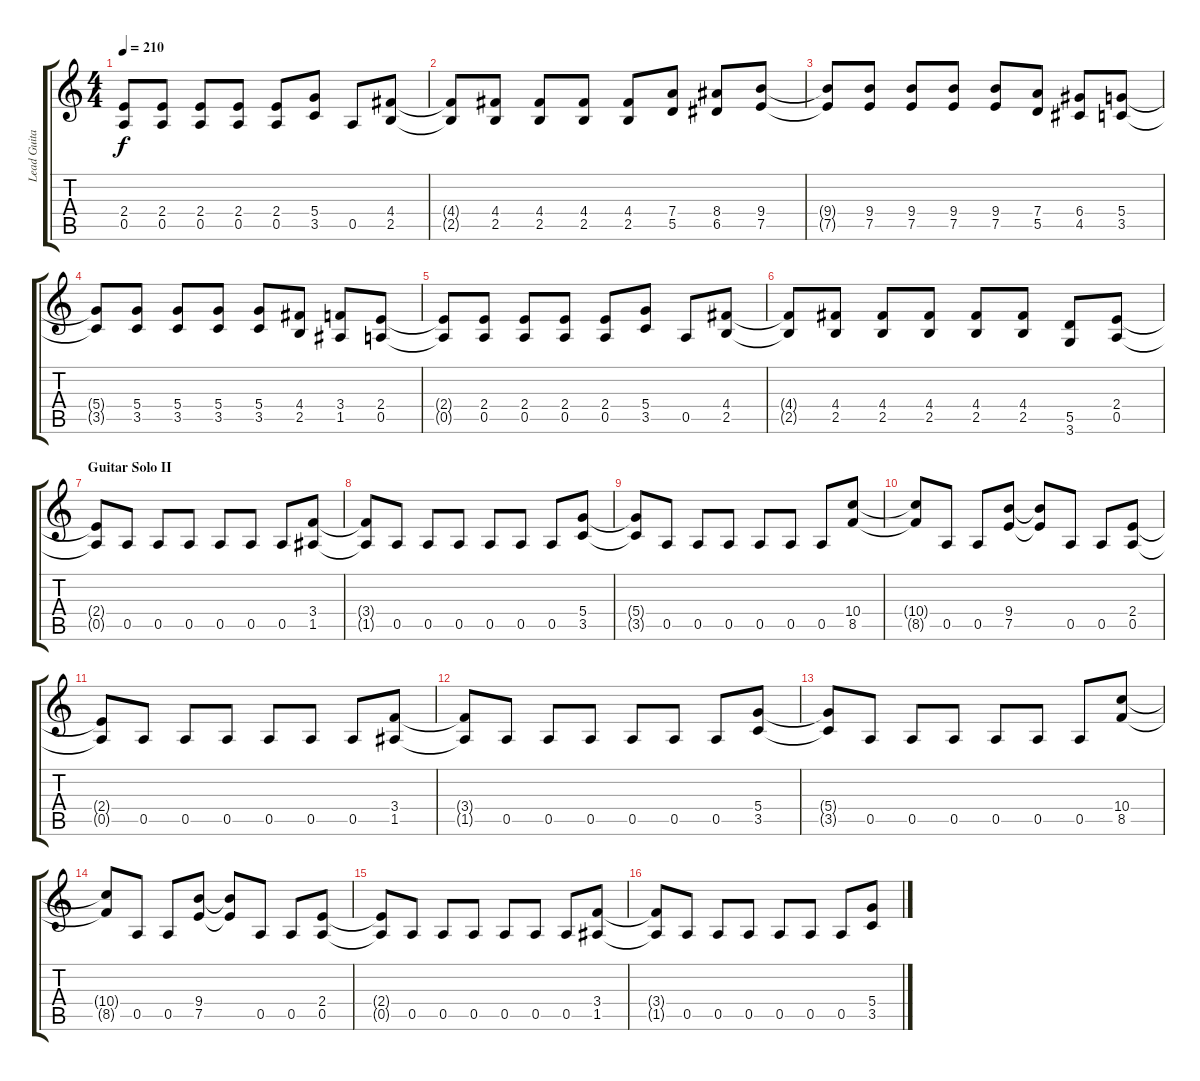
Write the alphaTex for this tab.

\track ("Lead Guitar I (Dave Mustaine)" "Lead Guita") {instrument distortionguitar}
\staff {score tabs}
\tuning (E4 B3 G3 D3 A2 E2) {hide}
\ts (4 4)
\tempo 210
\clef g2
\ks c
(2.4{t} 0.5{t}).8{dy f} (2.4 0.5).8 (2.4 0.5).8 (2.4 0.5).8 (2.4 0.5).8 (5.4 3.5).8 0.5.8 (4.4 2.5).8 |
(4.4{t} 2.5{t}).8 (4.4 2.5).8 (4.4 2.5).8 (4.4 2.5).8 (4.4 2.5).8 (7.4 5.5).8 (8.4 6.5).8 (9.4 7.5).8 |
(9.4{t} 7.5{t}).8 (9.4 7.5).8 (9.4 7.5).8 (9.4 7.5).8 (9.4 7.5).8 (7.4 5.5).8 (6.4 4.5).8 (5.4 3.5).8 |
(5.4{t} 3.5{t}).8 (5.4 3.5).8 (5.4 3.5).8 (5.4 3.5).8 (5.4 3.5).8 (4.4 2.5).8 (3.4 1.5).8 (2.4 0.5).8 |
(2.4{t} 0.5{t}).8 (2.4 0.5).8 (2.4 0.5).8 (2.4 0.5).8 (2.4 0.5).8 (5.4 3.5).8 0.5.8 (4.4 2.5).8 |
(4.4{t} 2.5{t}).8 (4.4 2.5).8 (4.4 2.5).8 (4.4 2.5).8 (4.4 2.5).8 (4.4 2.5).8 (5.5 3.6).8 (2.4 0.5).8 |
\section ("" "Guitar Solo II")
(2.4{t} 0.5{t}).8 0.5.8 0.5.8 0.5.8 0.5.8 0.5.8 0.5.8 (3.4 1.5).8 |
(3.4{t} 1.5{t}).8 0.5.8 0.5.8 0.5.8 0.5.8 0.5.8 0.5.8 (5.4 3.5).8 |
(5.4{t} 3.5{t}).8 0.5.8 0.5.8 0.5.8 0.5.8 0.5.8 0.5.8 (10.4 8.5).8 |
(10.4{t} 8.5{t}).8 0.5.8 0.5.8 (9.4 7.5).8 (9.4{t} 7.5{t}).8 0.5.8 0.5.8 (2.4 0.5).8 |
(2.4{t} 0.5{t}).8 0.5.8 0.5.8 0.5.8 0.5.8 0.5.8 0.5.8 (3.4 1.5).8 |
(3.4{t} 1.5{t}).8 0.5.8 0.5.8 0.5.8 0.5.8 0.5.8 0.5.8 (5.4 3.5).8 |
(5.4{t} 3.5{t}).8 0.5.8 0.5.8 0.5.8 0.5.8 0.5.8 0.5.8 (10.4 8.5).8 |
(10.4{t} 8.5{t}).8 0.5.8 0.5.8 (9.4 7.5).8 (9.4{t} 7.5{t}).8 0.5.8 0.5.8 (2.4 0.5).8 |
(2.4{t} 0.5{t}).8 0.5.8 0.5.8 0.5.8 0.5.8 0.5.8 0.5.8 (3.4 1.5).8 |
(3.4{t} 1.5{t}).8 0.5.8 0.5.8 0.5.8 0.5.8 0.5.8 0.5.8 (5.4 3.5).8
